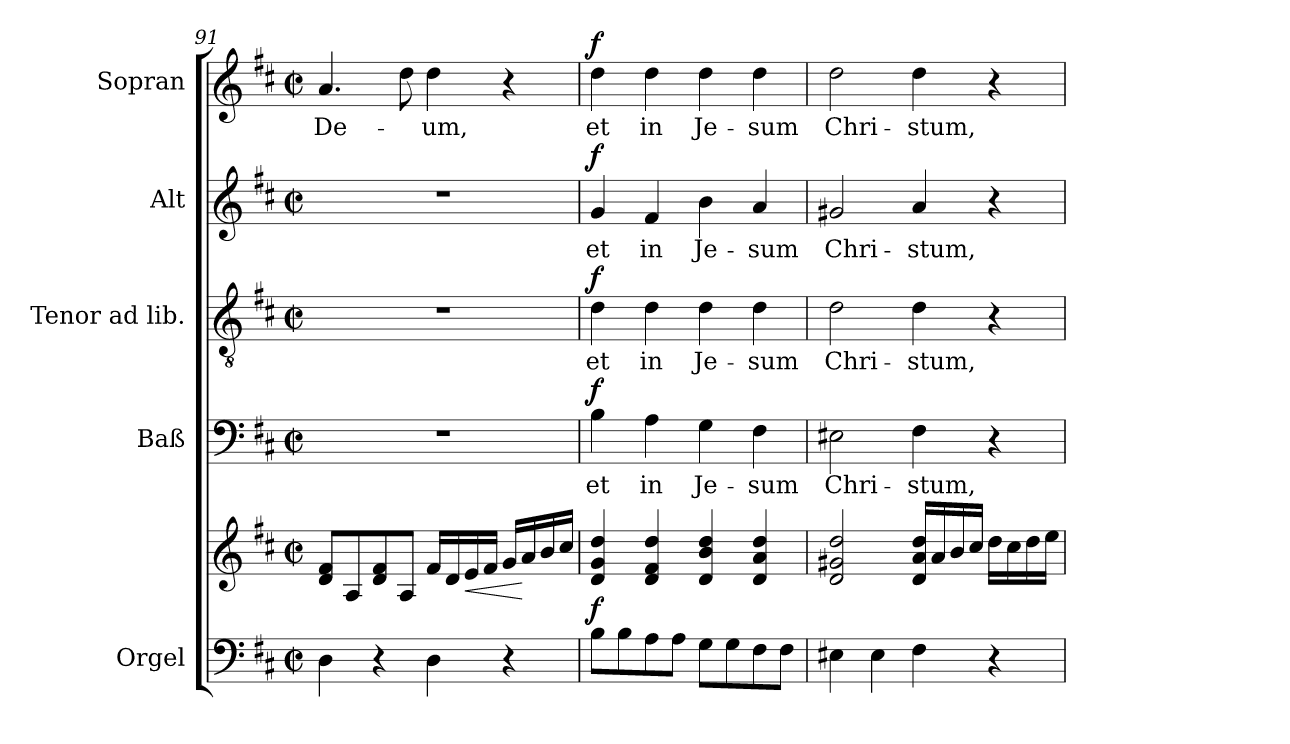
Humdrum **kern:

**kern	**kern	**dynam	**kern	**text	**dynam	**kern	**text	**dynam	**kern	**text	**dynam	**kern	**text	**dynam
*part5	*part5	*part5	*part4	*part4	*part4	*part3	*part3	*part3	*part2	*part2	*part2	*part1	*part1	*part1
*staff6	*staff5	*staff5/6	*staff4	*staff4	*staff4	*staff3	*staff3	*staff3	*staff2	*staff2	*staff2	*staff1	*staff1	*staff1
*I"Orgel	*	*	*I"Baß	*	*	*I"Tenor ad lib.	*	*	*I"Alt	*	*	*I"Sopran	*	*
*clefF4	*clefG2	*	*clefF4	*	*	*clefGv2	*	*	*clefG2	*	*	*clefG2	*	*
*k[f#c#]	*k[f#c#]	*	*k[f#c#]	*	*	*k[f#c#]	*	*	*k[f#c#]	*	*	*k[f#c#]	*	*
*D:	*D:	*	*D:	*	*	*D:	*	*	*D:	*	*	*D:	*	*
*M2/2	*M2/2	*	*M2/2	*	*	*M2/2	*	*	*M2/2	*	*	*M2/2	*	*
*met(c|)	*met(c|)	*	*met(c|)	*	*	*met(c|)	*	*	*met(c|)	*	*	*met(c|)	*	*
=91	=91	=91	=91	=91	=91	=91	=91	=91	=91	=91	=91	=91	=91	=91
!	!	!	!	!	!	!	!	!	!	!	!	!	!LO:LY:b	!
4D\	8d/ 8f#/L	.	1r	.	.	1r	.	.	1r	.	.	4.a/	De-	.
.	8A/	.	.	.	.	.	.	.	.	.	.	.	.	.
4r	8d/ 8f#/	.	.	.	.	.	.	.	.	.	.	.	.	.
.	8A/J	.	.	.	.	.	.	.	.	.	.	8dd\	.	.
!	!	!	!	!	!	!	!	!	!	!	!	!	!LO:LY:b	!
4D\	16f#/LL	.	.	.	.	.	.	.	.	.	.	4dd\	-um,	.
.	16d/	.	.	.	.	.	.	.	.	.	.	.	.	.
!	!	!LO:HP:b	!	!	!	!	!	!	!	!	!	!	!	!
.	16e/	<	.	.	.	.	.	.	.	.	.	.	.	.
.	16f#/JJ	.	.	.	.	.	.	.	.	.	.	.	.	.
4r	16g/LL	.	.	.	.	.	.	.	.	.	.	4r	.	.
.	16a/	[	.	.	.	.	.	.	.	.	.	.	.	.
.	16b/	.	.	.	.	.	.	.	.	.	.	.	.	.
.	16cc#/JJ	.	.	.	.	.	.	.	.	.	.	.	.	.
=92	=92	=92	=92	=92	=92	=92	=92	=92	=92	=92	=92	=92	=92	=92
!	!	!LO:DY:a=2	!	!LO:LY:b	!LO:DY:a	!	!LO:LY:b	!LO:DY:a	!	!LO:LY:b	!LO:DY:a	!	!LO:LY:b	!LO:DY:a
8B\L	4d/ 4g/ 4dd/	f	4B\	et	f	4d\	et	f	4g/	et	f	4dd\	et	f
8B\	.	.	.	.	.	.	.	.	.	.	.	.	.	.
!	!	!	!	!LO:LY:b	!	!	!LO:LY:b	!	!	!LO:LY:b	!	!	!LO:LY:b	!
8A\	4d/ 4f#/ 4dd/	.	4A\	in	.	4d\	in	.	4f#/	in	.	4dd\	in	.
8A\J	.	.	.	.	.	.	.	.	.	.	.	.	.	.
!	!	!	!	!LO:LY:b	!	!	!LO:LY:b	!	!	!LO:LY:b	!	!	!LO:LY:b	!
8G\L	4d/ 4b/ 4dd/	.	4G\	Je-	.	4d\	Je-	.	4b\	Je-	.	4dd\	Je-	.
8G\	.	.	.	.	.	.	.	.	.	.	.	.	.	.
!	!	!	!	!LO:LY:b	!	!	!LO:LY:b	!	!	!LO:LY:b	!	!	!LO:LY:b	!
8F#\	4d/ 4a/ 4dd/	.	4F#\	-sum	.	4d\	-sum	.	4a/	-sum	.	4dd\	-sum	.
8F#\J	.	.	.	.	.	.	.	.	.	.	.	.	.	.
!!LO:LB:g=z
=93	=93	=93	=93	=93	=93	=93	=93	=93	=93	=93	=93	=93	=93	=93
!	!	!	!	!LO:LY:b	!	!	!LO:LY:b	!	!	!LO:LY:b	!	!	!LO:LY:b	!
4E#X\	2d/ 2g#X/ 2dd/	.	2E#X\	Chri-	.	2d\	Chri-	.	2g#X/	Chri-	.	2dd\	Chri-	.
4E#\	.	.	.	.	.	.	.	.	.	.	.	.	.	.
!	!	!	!	!LO:LY:b	!	!	!LO:LY:b	!	!	!LO:LY:b	!	!	!LO:LY:b	!
4F#\	16d/ 16a/ 16dd/LL	.	4F#\	-stum,	.	4d\	-stum,	.	4a/	-stum,	.	4dd\	-stum,	.
.	16a/	.	.	.	.	.	.	.	.	.	.	.	.	.
.	16b/	.	.	.	.	.	.	.	.	.	.	.	.	.
.	16cc#/JJ	.	.	.	.	.	.	.	.	.	.	.	.	.
4r	16dd\LL	.	4r	.	.	4r	.	.	4r	.	.	4r	.	.
.	16cc#\	.	.	.	.	.	.	.	.	.	.	.	.	.
.	16dd\	.	.	.	.	.	.	.	.	.	.	.	.	.
.	16ee\JJ	.	.	.	.	.	.	.	.	.	.	.	.	.
=	=	=	=	=	=	=	=	=	=	=	=	=	=	=
*-	*-	*-	*-	*-	*-	*-	*-	*-	*-	*-	*-	*-	*-	*-
